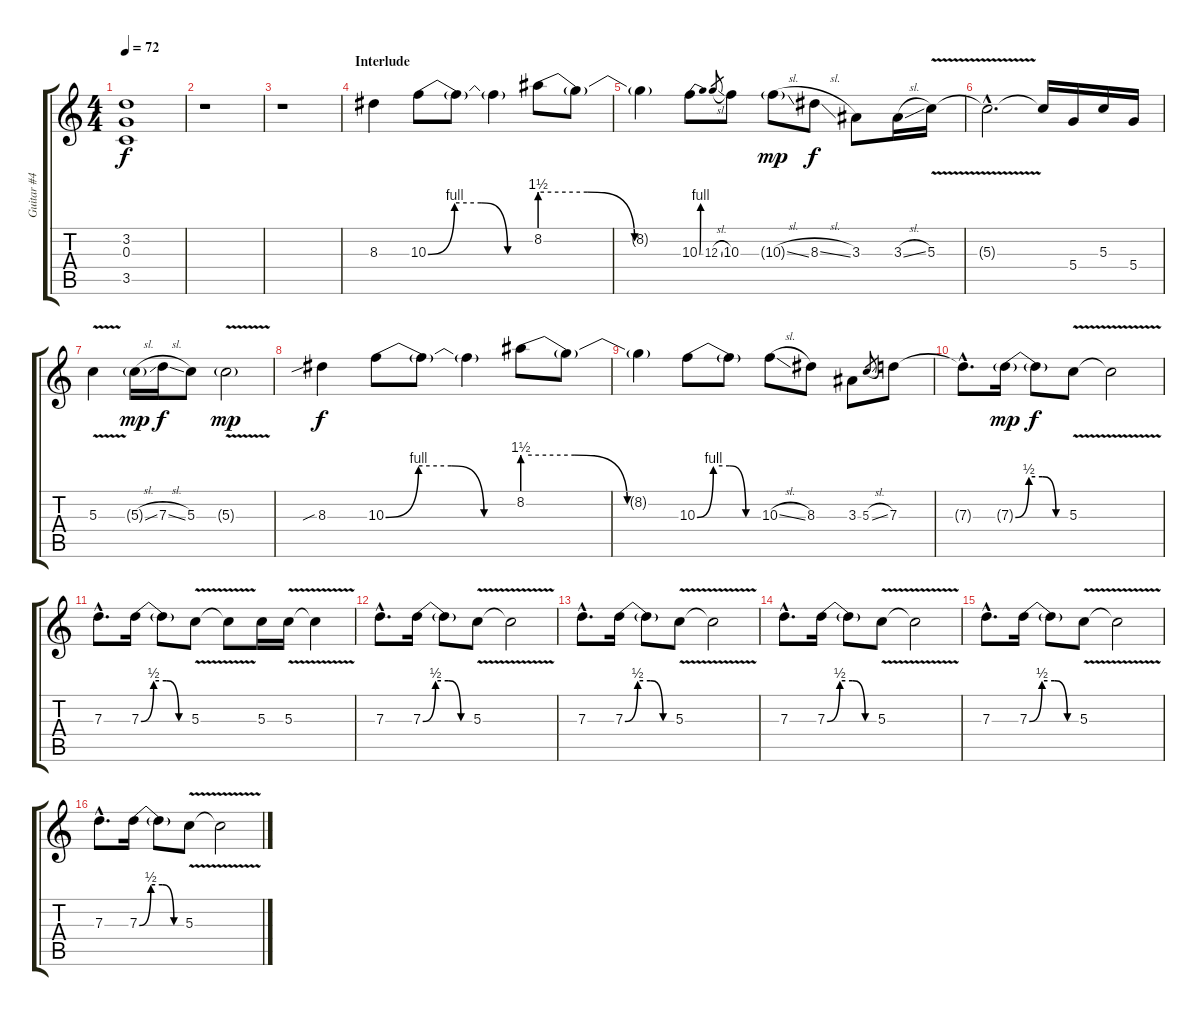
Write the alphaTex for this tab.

\track ("Guitar #4" "Guitar #4") {instrument distortionguitar}
\staff {score tabs}
\tuning (E4 B3 G3 D3 A2 E2) {hide}
\ts (4 4)
\tempo 72
\clef g2
\ks c
(3.2{t} 0.3{t} 3.5{t}).1{dy f} |
r.1 |
r.1 |
\section ("" "Interlude")
8.3.4 10.3{be (custom 0 0 15 4 30 4 45 0 60 0)}.8 10.3{t}.8 10.3{t}.4 8.2{be (custom 0 6 20 6 40 0 60 0)}.8 8.2{t}.8 |
8.2{t}.4 10.3{be (bend 0 0 60 4)}.8 12.3{sl}.8{gr} 10.3.8 10.3{sl g}.8{dy mp} 8.3{sl}.8{dy f} 3.3.8 3.3{sl}.16 5.3{v}.16 |
5.3{hac t}.2{d} 5.3{t}.16 5.4.16{instrument electricguitarmuted} 5.3.16 5.4.16 |
5.3{v}.4{instrument distortionguitar} 5.3{sl g}.16{dy mp} 7.3{sl}.16{dy f} 5.3.8 5.3{v g}.2{dy mp} |
8.3{sib}.4{dy f} 10.3{be (custom 0 0 15 4 30 4 45 0 60 0)}.8 10.3{t}.8 10.3{t}.4 8.2{be (custom 0 6 20 6 40 0 60 0)}.8 8.2{t}.8 |
8.2{t}.4 10.3{be (custom 0 0 15 4 30 4 45 0 60 0)}.8 10.3{t}.8 10.3{sl}.8 8.3.8 3.3.8 5.3{sl}.8{gr} 7.3.8 |
7.3{hac t}.8{d} 7.3{be (custom 0 0 15 2 30 2 45 0 60 0) g}.16{dy mp} 7.3{t}.8{dy f} 5.3{v}.8 5.3{t}.2 |
7.3{hac}.8{d} 7.3{be (custom 0 0 15 2 30 2 45 0 60 0)}.16 7.3{t}.8 5.3{v}.8 5.3{t}.8 5.3.16 5.3{v}.16 5.3{t}.4 |
7.3{hac}.8{d} 7.3{be (custom 0 0 15 2 30 2 45 0 60 0)}.16 7.3{t}.8 5.3{v}.8 5.3{t}.2 |
7.3{hac}.8{d} 7.3{be (custom 0 0 15 2 30 2 45 0 60 0)}.16 7.3{t}.8 5.3{v}.8 5.3{t}.2 |
7.3{hac}.8{d} 7.3{be (custom 0 0 15 2 30 2 45 0 60 0)}.16 7.3{t}.8 5.3{v}.8 5.3{t}.2 |
7.3{hac}.8{d} 7.3{be (custom 0 0 15 2 30 2 45 0 60 0)}.16 7.3{t}.8 5.3{v}.8 5.3{t}.2 |
7.3{hac}.8{d} 7.3{be (custom 0 0 15 2 30 2 45 0 60 0)}.16 7.3{t}.8 5.3{v}.8 5.3{t}.2
